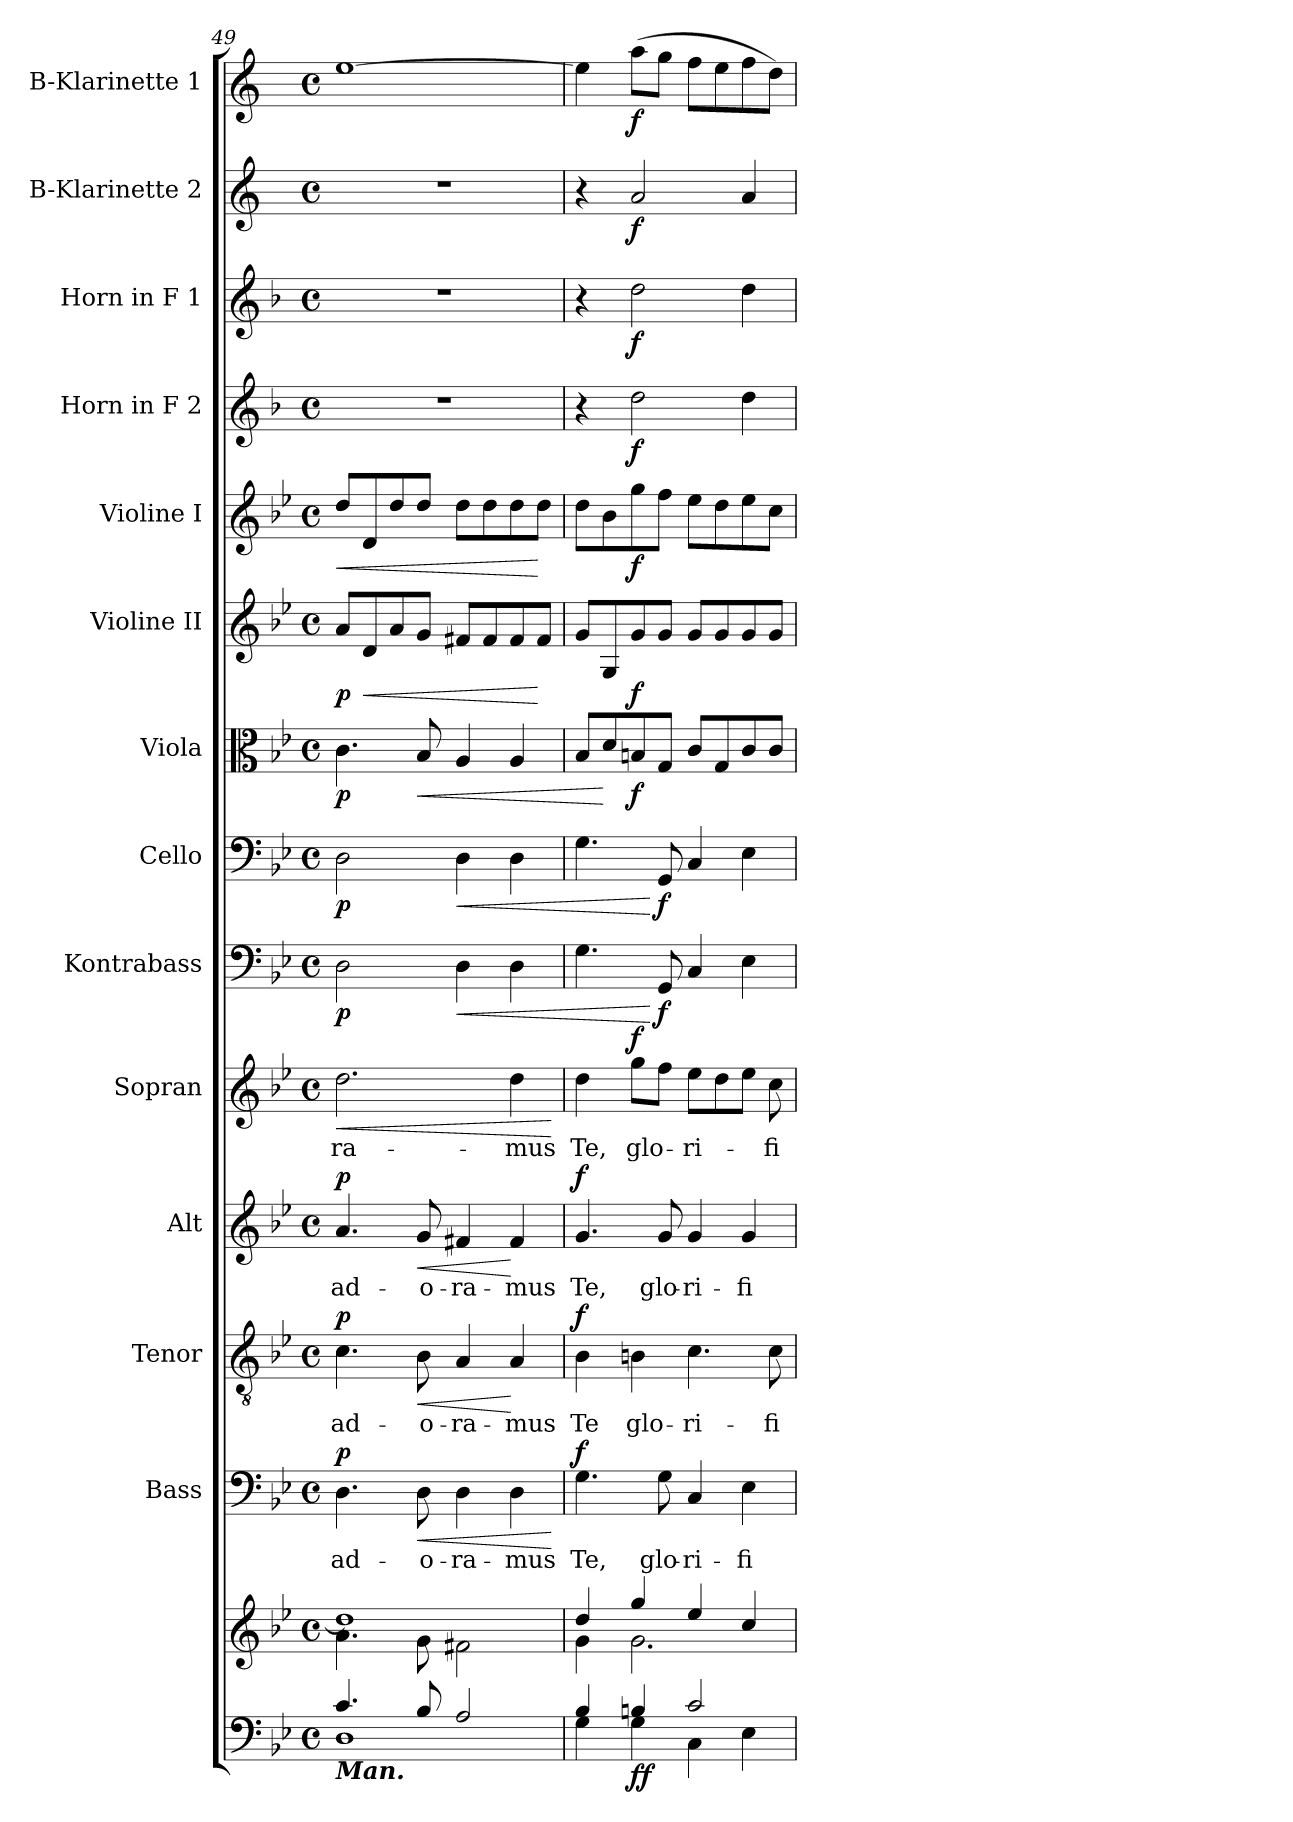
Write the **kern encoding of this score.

**kern	**kern	**dynam	**kern	**text	**dynam	**kern	**text	**dynam	**kern	**text	**dynam	**kern	**text	**dynam	**kern	**dynam	**kern	**dynam	**kern	**dynam	**kern	**dynam	**kern	**dynam	**kern	**dynam	**kern	**dynam	**kern	**dynam	**kern	**dynam
*part14	*part14	*part14	*part13	*part13	*part13	*part12	*part12	*part12	*part11	*part11	*part11	*part10	*part10	*part10	*part9	*part9	*part8	*part8	*part7	*part7	*part6	*part6	*part5	*part5	*part4	*part4	*part3	*part3	*part2	*part2	*part1	*part1
*staff15	*staff14	*staff14/15	*staff13	*staff13	*staff13	*staff12	*staff12	*staff12	*staff11	*staff11	*staff11	*staff10	*staff10	*staff10	*staff9	*staff9	*staff8	*staff8	*staff7	*staff7	*staff6	*staff6	*staff5	*staff5	*staff4	*staff4	*staff3	*staff3	*staff2	*staff2	*staff1	*staff1
*	*	*	*I"Bass	*	*	*I"Tenor	*	*	*I"Alt	*	*	*I"Sopran	*	*	*I"Kontrabass	*	*I"Cello	*	*I"Viola	*	*I"Violine II	*	*I"Violine I	*	*I"Horn in F 2	*	*I"Horn in F 1	*	*I"B-Klarinette 2	*	*I"B-Klarinette 1	*
*	*	*	*I'B.	*	*	*I'T.	*	*	*I'A.	*	*	*I'S.	*	*	*I'Kb.	*	*	*	*I'Vla.	*	*I'Vl. II	*	*I'Vl. I	*	*	*	*	*	*I'B Kl. 2	*	*I'B Kl. 1	*
*clefF4	*clefG2	*	*clefF4	*	*	*clefGv2	*	*	*clefG2	*	*	*clefG2	*	*	*clefF4	*	*clefF4	*	*clefC3	*	*clefG2	*	*clefG2	*	*clefG2	*	*clefG2	*	*clefG2	*	*clefG2	*
*	*	*	*	*	*	*	*	*	*	*	*	*	*	*	*ITrd7c12	*	*	*	*	*	*	*	*	*	*ITrd4c7	*	*ITrd4c7	*	*ITrd1c2	*	*ITrd1c2	*
*k[b-e-]	*k[b-e-]	*	*k[b-e-]	*	*	*k[b-e-]	*	*	*k[b-e-]	*	*	*k[b-e-]	*	*	*k[b-e-]	*	*k[b-e-]	*	*k[b-e-]	*	*k[b-e-]	*	*k[b-e-]	*	*k[b-e-]	*	*k[b-e-]	*	*k[b-e-]	*	*k[b-e-]	*
*B-:	*B-:	*	*B-:	*	*	*B-:	*	*	*B-:	*	*	*B-:	*	*	*B-:	*	*B-:	*	*B-:	*	*B-:	*	*B-:	*	*B-:	*	*B-:	*	*B-:	*	*B-:	*
*M4/4	*M4/4	*	*M4/4	*	*	*M4/4	*	*	*M4/4	*	*	*M4/4	*	*	*M4/4	*	*M4/4	*	*M4/4	*	*M4/4	*	*M4/4	*	*M4/4	*	*M4/4	*	*M4/4	*	*M4/4	*
*met(c)	*met(c)	*	*met(c)	*	*	*met(c)	*	*	*met(c)	*	*	*met(c)	*	*	*met(c)	*	*met(c)	*	*met(c)	*	*met(c)	*	*met(c)	*	*met(c)	*	*met(c)	*	*met(c)	*	*met(c)	*
=49	=49	=49	=49	=49	=49	=49	=49	=49	=49	=49	=49	=49	=49	=49	=49	=49	=49	=49	=49	=49	=49	=49	=49	=49	=49	=49	=49	=49	=49	=49	=49	=49
*^	*^	*	*	*	*	*	*	*	*	*	*	*	*	*	*	*	*	*	*	*	*	*	*	*	*	*	*	*	*	*	*	*
!LO:TX:b:Bi:t=Man.	!	!	!	!	!	!	!	!	!	!	!	!	!	!	!	!	!	!	!	!	!	!	!	!	!	!	!	!	!	!	!	!	!	!
!	!	!	!	!	!	!LO:LY:b	!LO:DY:a	!	!LO:LY:b	!LO:DY:a	!	!LO:LY:b	!LO:DY:a	!	!LO:LY:b	!LO:HP:b	!	!LO:DY:b	!	!LO:DY:b	!	!LO:DY:b	!	!LO:DY:b	!	!LO:HP:b	!	!	!	!	!	!	!	!
4.c/	1D	1dd]	4.a\	.	4.D\	ad-	p	4.c\	ad-	p	4.a/	ad-	p	2.dd\	-ra-	<	2DD\	p	2D\	p	4.c\	p	8a/L	p	8dd/L	<	1r	.	1r	.	1r	.	[1dd	.
!	!	!	!	!	!	!	!	!	!	!	!	!	!	!	!	!	!	!	!	!	!	!	!	!LO:HP:b	!	!	!	!	!	!	!	!	!	!
.	.	.	.	.	.	.	.	.	.	.	.	.	.	.	.	.	.	.	.	.	.	.	8d/	<	8d/	.	.	.	.	.	.	.	.	.
.	.	.	.	.	.	.	.	.	.	.	.	.	.	.	.	.	.	.	.	.	.	.	8a/	.	8dd/	.	.	.	.	.	.	.	.	.
!	!	!	!	!	!	!LO:LY:b	!LO:HP:b	!	!LO:LY:b	!LO:HP:b	!	!LO:LY:b	!LO:HP:b	!	!	!	!	!	!	!	!	!LO:HP:b	!	!	!	!	!	!	!	!	!	!	!	!
8B-/	.	.	8g\	.	8D\	-o-	<	8B-\	-o-	<	8g/	-o-	<	.	.	.	.	.	.	.	8B-/	<	8g/J	.	8dd/J	.	.	.	.	.	.	.	.	.
!	!	!	!	!	!	!LO:LY:b	!	!	!LO:LY:b	!	!	!LO:LY:b	!	!	!	!	!	!LO:HP:b	!	!LO:HP:b	!	!	!	!	!	!	!	!	!	!	!	!	!	!
2A/	.	.	2f#X\	.	4D\	-ra-	.	4A/	-ra-	.	4f#X/	-ra-	.	.	.	.	4DD\	<	4D\	<	4A/	.	8f#X/L	.	8dd\L	.	.	.	.	.	.	.	.	.
.	.	.	.	.	.	.	.	.	.	.	.	.	.	.	.	.	.	.	.	.	.	.	8f#/	.	8dd\	.	.	.	.	.	.	.	.	.
!	!	!	!	!	!	!LO:LY:b	!	!	!LO:LY:b	!	!	!LO:LY:b	!	!	!LO:LY:b	!	!	!	!	!	!	!	!	!	!	!	!	!	!	!	!	!	!	!
.	.	.	.	.	4D\	-mus	.	4A/	-mus	[	4f#/	-mus	[	4dd\	-mus	.	4DD\	.	4D\	.	4A/	.	8f#/	.	8dd\	.	.	.	.	.	.	.	.	.
.	.	.	.	.	.	.	.	.	.	.	.	.	.	.	.	.	.	.	.	.	.	.	8f#/J	[	8dd\J	[	.	.	.	.	.	.	.	.
*v	*v	*	*	*	*	*	*	*	*	*	*	*	*	*	*	*	*	*	*	*	*	*	*	*	*	*	*	*	*	*	*	*	*	*
*	*v	*v	*	*	*	*	*	*	*	*	*	*	*	*	*	*	*	*	*	*	*	*	*	*	*	*	*	*	*	*	*	*	*
.	.	.	.	.	[	.	.	.	.	.	.	.	.	[	.	.	.	.	.	.	.	.	.	.	.	.	.	.	.	.	.	.
!!LO:PB:g=z
=50	=50	=50	=50	=50	=50	=50	=50	=50	=50	=50	=50	=50	=50	=50	=50	=50	=50	=50	=50	=50	=50	=50	=50	=50	=50	=50	=50	=50	=50	=50	=50	=50
*^	*^	*	*	*	*	*	*	*	*	*	*	*	*	*	*	*	*	*	*	*	*	*	*	*	*	*	*	*	*	*	*	*
!	!	!	!	!	!	!LO:LY:b	!LO:DY:a	!	!LO:LY:b	!LO:DY:a	!	!LO:LY:b	!LO:DY:a	!	!LO:LY:b	!	!	!	!	!	!	!	!	!	!	!	!	!	!	!	!	!	!	!
4B-/	4G\	4dd/	4g\	.	4.G\	Te,	f	4B-\	Te	f	4.g/	Te,	f	4dd\	Te,	.	4.GG\	.	4.G\	.	8B-/L	.	8g/L	.	8dd\L	.	4r	.	4r	.	4r	.	4dd\]	.
.	.	.	.	.	.	.	.	.	.	.	.	.	.	.	.	.	.	.	.	.	8d/	[	8G/	.	8b-\	.	.	.	.	.	.	.	.	.
!	!	!	!	!LO:DY:b=2	!	!	!	!	!LO:LY:b	!	!	!	!	!	!LO:LY:b	!	!	!	!	!	!	!	!	!	!	!	!	!	!	!	!	!	!	!
!	!	!	!	!LO:DY:n=1:b	!	!	!	!	!	!	!	!	!	!	!	!LO:DY:a	!	!	!	!	!	!LO:DY:b	!	!LO:DY:b	!	!LO:DY:b	!	!LO:DY:b	!	!LO:DY:b	!	!LO:DY:b	!	!LO:DY:b
4Bn/	4G\	4gg/	2.g\	f f	.	.	.	4Bn\	glo-	.	.	.	.	8gg\L	glo-	f	.	.	.	.	8Bn/	f	8g/	f	8gg\	f	2g\	f	2g\	f	2g/	f	(>8gg\L	f
!	!	!	!	!	!	!LO:LY:b	!	!	!	!	!	!LO:LY:b	!	!	!	!	!	!LO:DY:n=1:b	!	!LO:DY:n=1:b	!	!	!	!	!	!	!	!	!	!	!	!	!	!
.	.	.	.	.	8G\	glo-	.	.	.	.	8g/	glo-	.	8ff\J	.	.	8GGG/	[ f	8GG/	[ f	8G/J	.	8g/J	.	8ff\J	.	.	.	.	.	.	.	8ff\J	.
!	!	!	!	!	!	!LO:LY:b	!	!	!LO:LY:b	!	!	!LO:LY:b	!	!	!LO:LY:b	!	!	!	!	!	!	!	!	!	!	!	!	!	!	!	!	!	!	!
2c/	4C\	4ee-/	.	.	4C/	-ri-	.	4.c\	-ri-	.	4g/	-ri-	.	8ee-\L	-ri-	.	4CC/	.	4C/	.	8c/L	.	8g/L	.	8ee-\L	.	.	.	.	.	.	.	8ee-\L	.
.	.	.	.	.	.	.	.	.	.	.	.	.	.	8dd\	.	.	.	.	.	.	8G/	.	8g/	.	8dd\	.	.	.	.	.	.	.	8dd\	.
!	!	!	!	!	!	!LO:LY:b	!	!	!	!	!	!LO:LY:b	!	!	!	!	!	!	!	!	!	!	!	!	!	!	!	!	!	!	!	!	!	!
.	4E-\	4cc/	.	.	4E-\	-fi-	.	.	.	.	4g/	-fi-	.	8ee-\J	.	.	4EE-\	.	4E-\	.	8c/	.	8g/	.	8ee-\	.	4g\	.	4g\	.	4g/	.	8ee-\	.
!	!	!	!	!	!	!	!	!	!LO:LY:b	!	!	!	!	!	!LO:LY:b	!	!	!	!	!	!	!	!	!	!	!	!	!	!	!	!	!	!	!
.	.	.	.	.	.	.	.	8c\	-fi-	.	.	.	.	8cc\	-fi-	.	.	.	.	.	8c/J	.	8g/J	.	8cc\J	.	.	.	.	.	.	.	8cc\J)	.
*v	*v	*	*	*	*	*	*	*	*	*	*	*	*	*	*	*	*	*	*	*	*	*	*	*	*	*	*	*	*	*	*	*	*	*
*	*v	*v	*	*	*	*	*	*	*	*	*	*	*	*	*	*	*	*	*	*	*	*	*	*	*	*	*	*	*	*	*	*	*
=	=	=	=	=	=	=	=	=	=	=	=	=	=	=	=	=	=	=	=	=	=	=	=	=	=	=	=	=	=	=	=	=
*-	*-	*-	*-	*-	*-	*-	*-	*-	*-	*-	*-	*-	*-	*-	*-	*-	*-	*-	*-	*-	*-	*-	*-	*-	*-	*-	*-	*-	*-	*-	*-	*-
